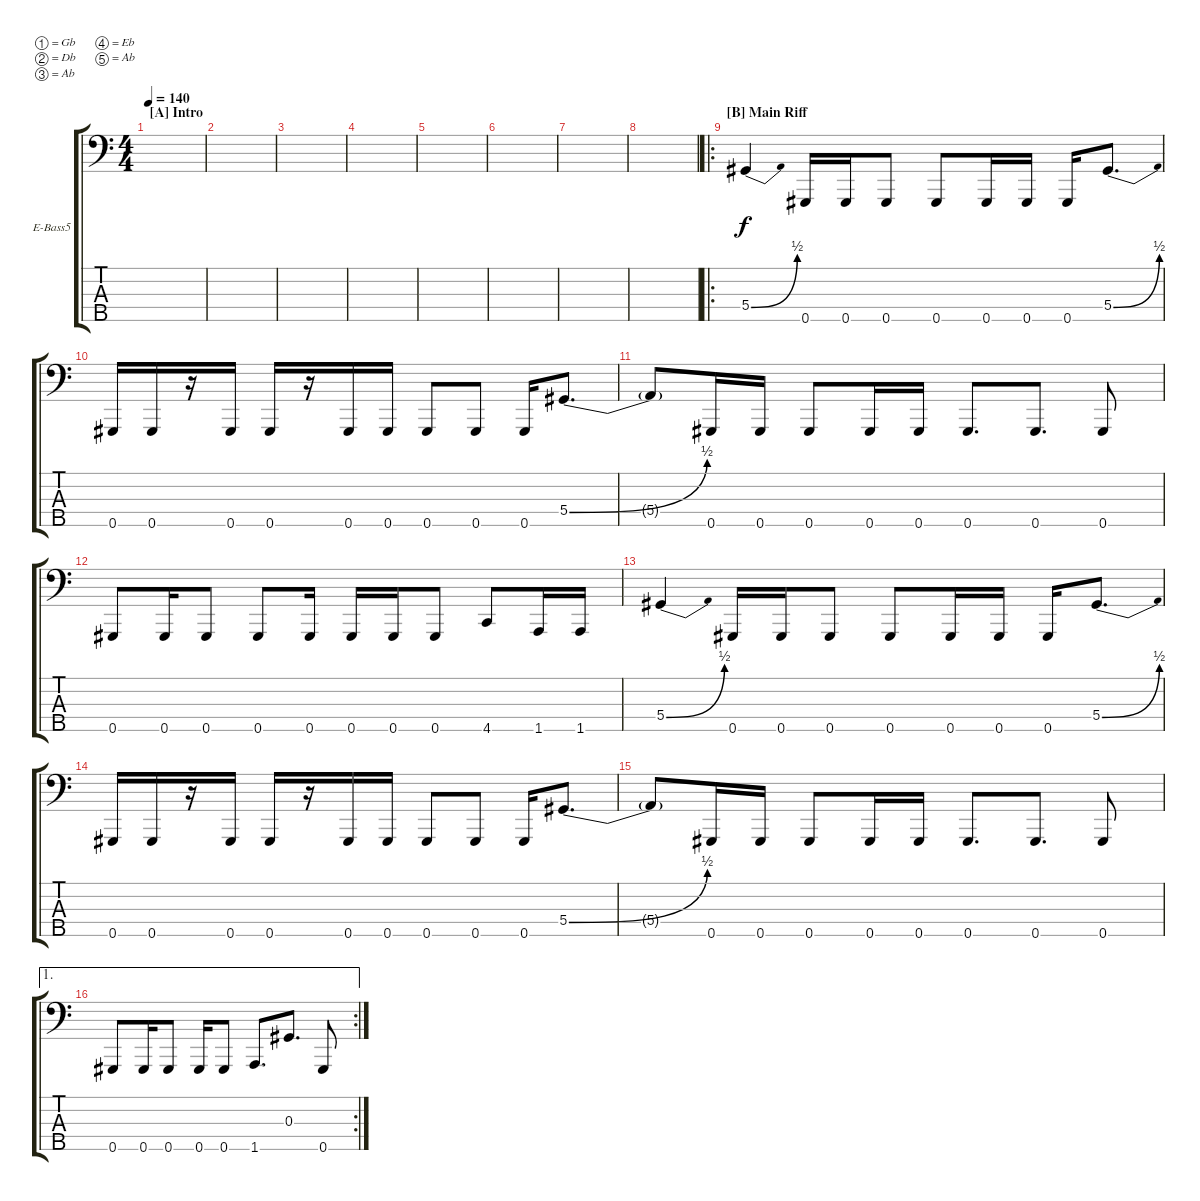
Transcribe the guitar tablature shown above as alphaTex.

\bracketExtendMode groupsimilarinstruments
\firstSystemTrackNameOrientation horizontal
\otherSystemsTrackNameOrientation horizontal
\track ("Bass" "E-Bass5") {instrument electricbassfinger}
\staff {score tabs}
\tuning (Gb2 Db2 Ab1 Eb1 Ab0)
\ts (4 4)
\section ("A" "Intro")
\tempo 140
\clef f4
\ks c
|
|
|
|
|
|
|
|
\ro
\section ("B" "Main Riff")
5.4{be (bend 0 0 59.4 2)}.4 0.5.16 0.5.16 0.5.8 0.5.8 0.5.16 0.5.16 0.5.16 5.4{be (bend 0 0 60 2)}.8{d} |
0.5.16 0.5.16 r.16 0.5.16 0.5.16 r.16 0.5.16 0.5.16 0.5.8 0.5.8 0.5.16 5.4{be (bend 0 0 59.4 2)}.8{d} |
5.4{t}.8 0.5.16 0.5.16 0.5.8 0.5.16 0.5.16 0.5.8{d} 0.5.8{d} 0.5.8 |
0.5.8 0.5.16 0.5.8 0.5.8 0.5.16 0.5.16 0.5.16 0.5.8 4.5.8 1.5.16 1.5.16 |
5.4{be (bend 0 0 59.4 2)}.4 0.5.16 0.5.16 0.5.8 0.5.8 0.5.16 0.5.16 0.5.16 5.4{be (bend 0 0 59.4 2)}.8{d} |
0.5.16 0.5.16 r.16 0.5.16 0.5.16 r.16 0.5.16 0.5.16 0.5.8 0.5.8 0.5.16 5.4{be (bend 0 0 60 2)}.8{d} |
5.4{t}.8 0.5.16 0.5.16 0.5.8 0.5.16 0.5.16 0.5.8{d} 0.5.8{d} 0.5.8 |
\ae 1
\rc 2
0.5.8 0.5.16 0.5.8 0.5.16 0.5.8 1.5.8{d} 0.3.8{d} 0.5.8
